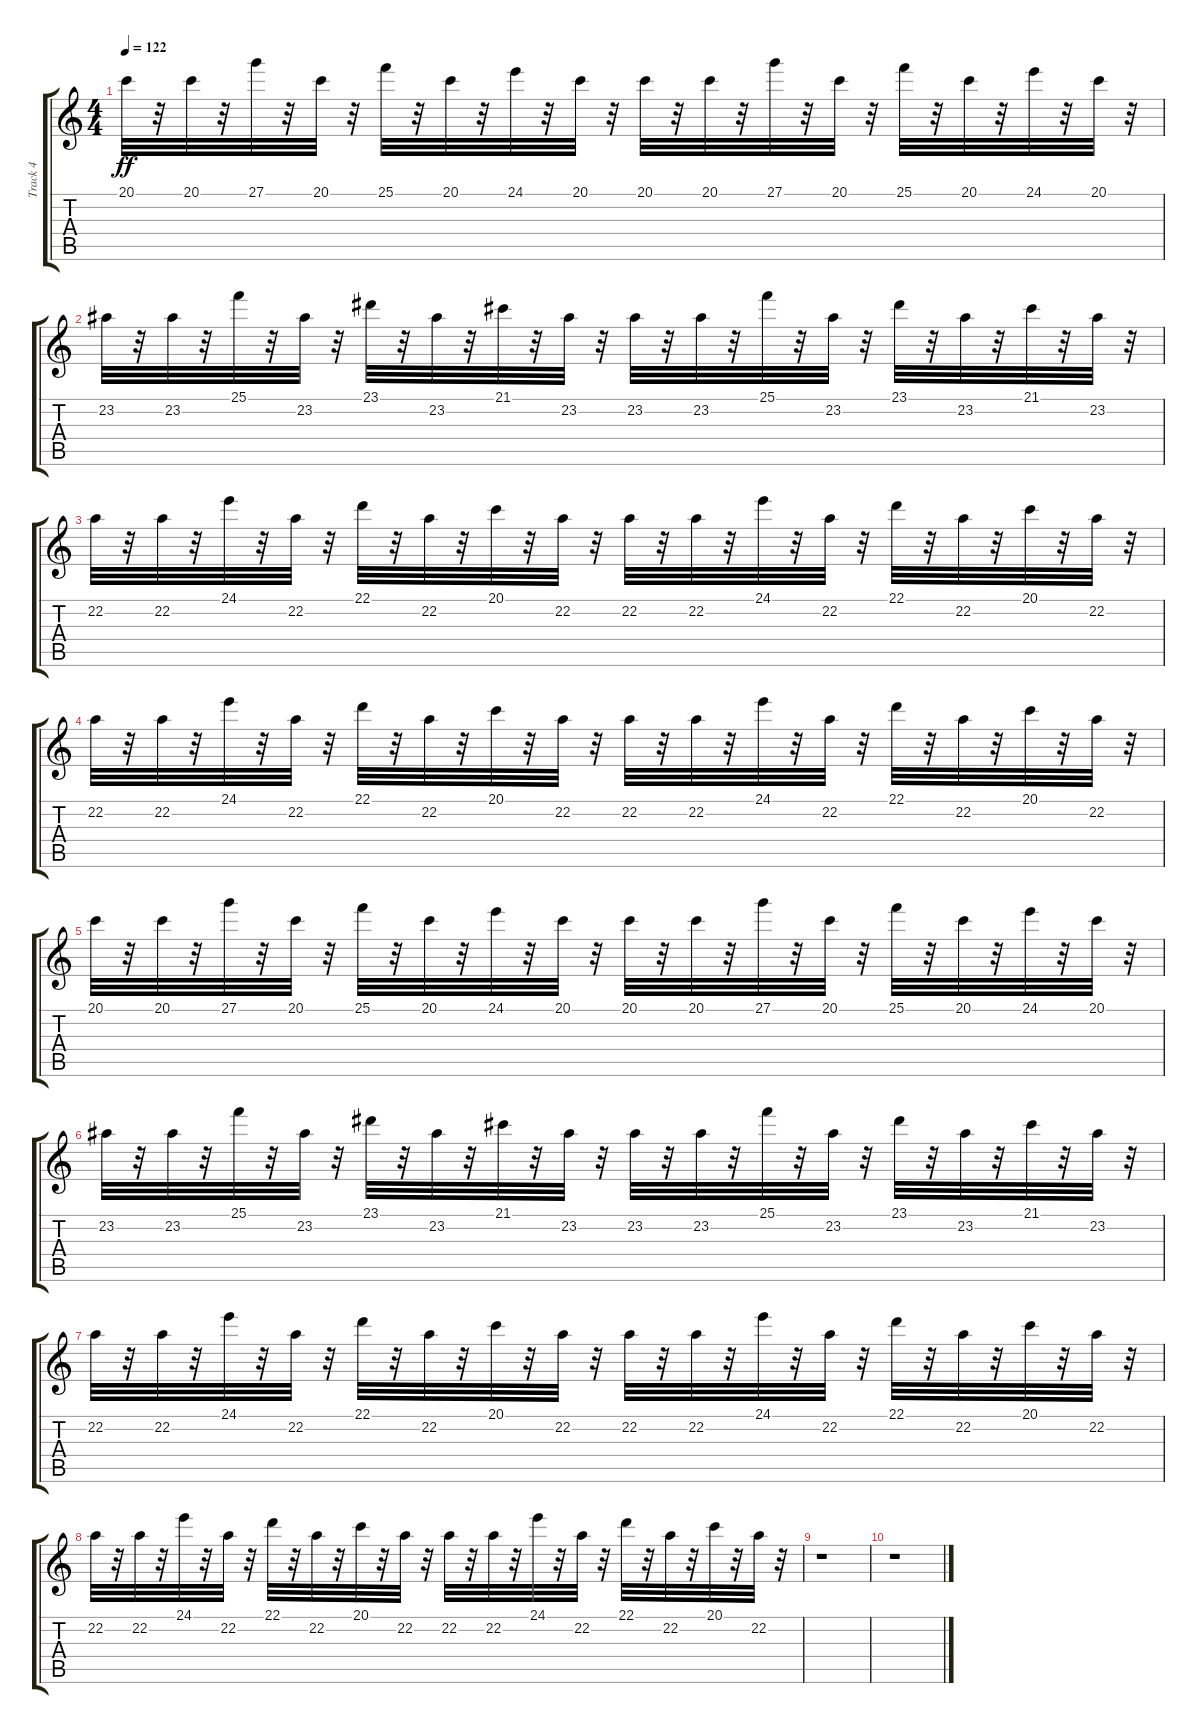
\track ("Track 4" "Track 4") {instrument lead1square}
\staff {score tabs}
\tuning (E4 B3 G3 D3 A2 E2) {hide}
\ts (4 4)
\tempo 122
\clef g2
\ks c
20.1.32{dy ff} r.32 20.1.32 r.32 27.1.32 r.32 20.1.32 r.32 25.1.32 r.32 20.1.32 r.32 24.1.32 r.32 20.1.32 r.32 20.1.32 r.32 20.1.32 r.32 27.1.32 r.32 20.1.32 r.32 25.1.32 r.32 20.1.32 r.32 24.1.32 r.32 20.1.32 r.32 |
23.2.32 r.32 23.2.32 r.32 25.1.32 r.32 23.2.32 r.32 23.1.32 r.32 23.2.32 r.32 21.1.32 r.32 23.2.32 r.32 23.2.32 r.32 23.2.32 r.32 25.1.32 r.32 23.2.32 r.32 23.1.32 r.32 23.2.32 r.32 21.1.32 r.32 23.2.32 r.32 |
22.2.32 r.32 22.2.32 r.32 24.1.32 r.32 22.2.32 r.32 22.1.32 r.32 22.2.32 r.32 20.1.32 r.32 22.2.32 r.32 22.2.32 r.32 22.2.32 r.32 24.1.32 r.32 22.2.32 r.32 22.1.32 r.32 22.2.32 r.32 20.1.32 r.32 22.2.32 r.32 |
22.2.32 r.32 22.2.32 r.32 24.1.32 r.32 22.2.32 r.32 22.1.32 r.32 22.2.32 r.32 20.1.32 r.32 22.2.32 r.32 22.2.32 r.32 22.2.32 r.32 24.1.32 r.32 22.2.32 r.32 22.1.32 r.32 22.2.32 r.32 20.1.32 r.32 22.2.32 r.32 |
20.1.32 r.32 20.1.32 r.32 27.1.32 r.32 20.1.32 r.32 25.1.32 r.32 20.1.32 r.32 24.1.32 r.32 20.1.32 r.32 20.1.32 r.32 20.1.32 r.32 27.1.32 r.32 20.1.32 r.32 25.1.32 r.32 20.1.32 r.32 24.1.32 r.32 20.1.32 r.32 |
23.2.32 r.32 23.2.32 r.32 25.1.32 r.32 23.2.32 r.32 23.1.32 r.32 23.2.32 r.32 21.1.32 r.32 23.2.32 r.32 23.2.32 r.32 23.2.32 r.32 25.1.32 r.32 23.2.32 r.32 23.1.32 r.32 23.2.32 r.32 21.1.32 r.32 23.2.32 r.32 |
22.2.32 r.32 22.2.32 r.32 24.1.32 r.32 22.2.32 r.32 22.1.32 r.32 22.2.32 r.32 20.1.32 r.32 22.2.32 r.32 22.2.32 r.32 22.2.32 r.32 24.1.32 r.32 22.2.32 r.32 22.1.32 r.32 22.2.32 r.32 20.1.32 r.32 22.2.32 r.32 |
22.2.32 r.32 22.2.32 r.32 24.1.32 r.32 22.2.32 r.32 22.1.32 r.32 22.2.32 r.32 20.1.32 r.32 22.2.32 r.32 22.2.32 r.32 22.2.32 r.32 24.1.32 r.32 22.2.32 r.32 22.1.32 r.32 22.2.32 r.32 20.1.32 r.32 22.2.32 r.32 |
r.1 |
r.1
